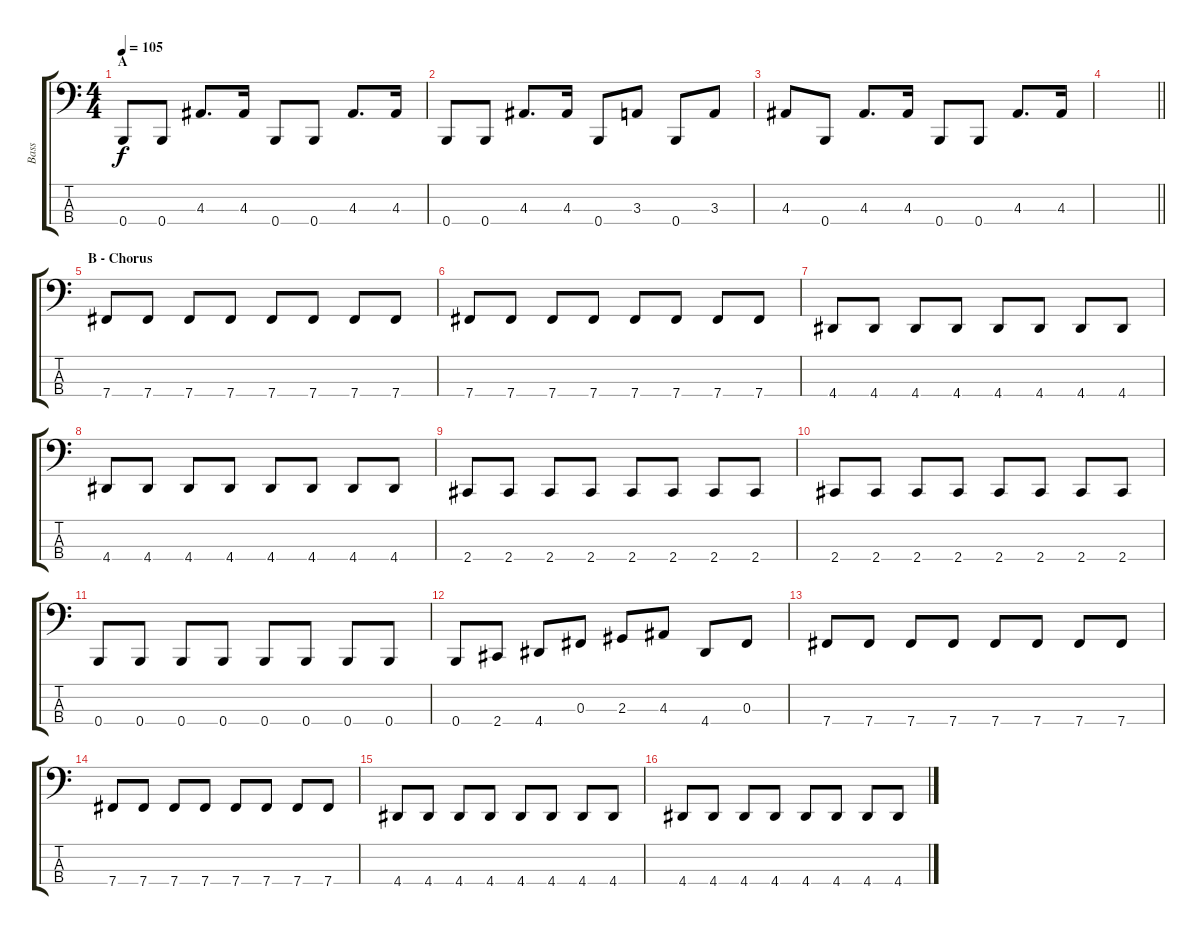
\track ("Bass" "Bass") {instrument electricbassfinger}
\staff {score tabs}
\tuning (Gb2 B1 Gb1 B0) {hide}
\ts (4 4)
\section ("" "A")
\tempo 105
\clef f4
\ks c
0.4.8{dy f} 0.4.8 4.3.8{d} 4.3.16 0.4.8 0.4.8 4.3.8{d} 4.3.16 |
0.4.8 0.4.8 4.3.8{d} 4.3.16 0.4.8 3.3.8 0.4.8 3.3.8 |
4.3.8 0.4.8 4.3.8{d} 4.3.16 0.4.8 0.4.8 4.3.8{d} 4.3.16 |
\barLineRight lightlight
|
\section ("" "B - Chorus")
7.4.8 7.4.8 7.4.8 7.4.8 7.4.8 7.4.8 7.4.8 7.4.8 |
7.4.8 7.4.8 7.4.8 7.4.8 7.4.8 7.4.8 7.4.8 7.4.8 |
4.4.8 4.4.8 4.4.8 4.4.8 4.4.8 4.4.8 4.4.8 4.4.8 |
4.4.8 4.4.8 4.4.8 4.4.8 4.4.8 4.4.8 4.4.8 4.4.8 |
2.4.8 2.4.8 2.4.8 2.4.8 2.4.8 2.4.8 2.4.8 2.4.8 |
2.4.8 2.4.8 2.4.8 2.4.8 2.4.8 2.4.8 2.4.8 2.4.8 |
0.4.8 0.4.8 0.4.8 0.4.8 0.4.8 0.4.8 0.4.8 0.4.8 |
0.4.8 2.4.8 4.4.8 0.3.8 2.3.8 4.3.8 4.4.8 0.3.8 |
7.4.8 7.4.8 7.4.8 7.4.8 7.4.8 7.4.8 7.4.8 7.4.8 |
7.4.8 7.4.8 7.4.8 7.4.8 7.4.8 7.4.8 7.4.8 7.4.8 |
4.4.8 4.4.8 4.4.8 4.4.8 4.4.8 4.4.8 4.4.8 4.4.8 |
4.4.8 4.4.8 4.4.8 4.4.8 4.4.8 4.4.8 4.4.8 4.4.8
